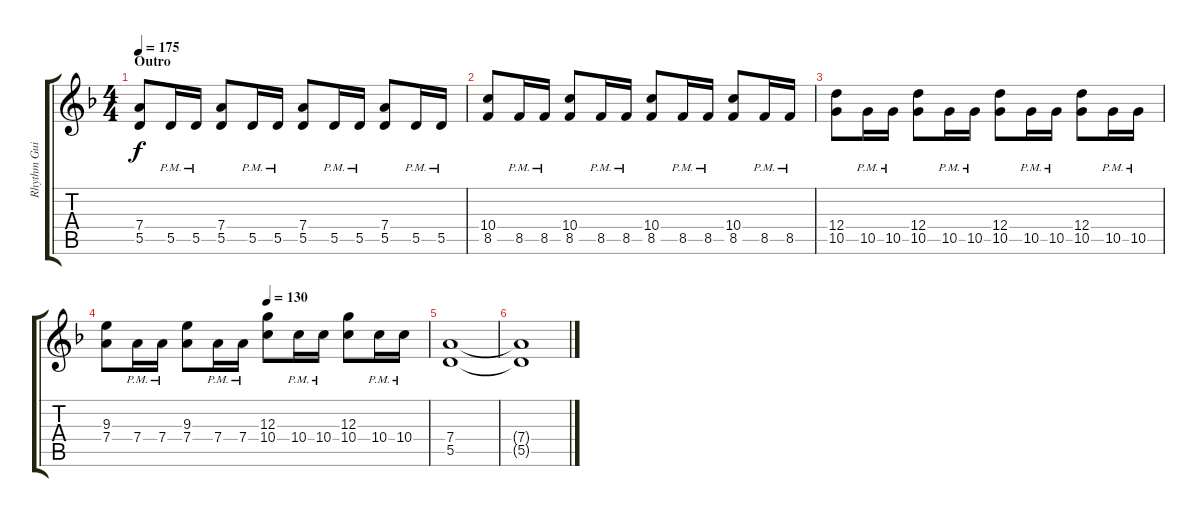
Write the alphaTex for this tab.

\track ("Rhythm Guitar 1: Juha-Pekka Alanen" "Rhythm Gui") {instrument distortionguitar}
\staff {score tabs}
\tuning (E4 B3 G3 D3 A2 E2) {hide}
\ts (4 4)
\section ("" "Outro")
\tempo 175
\clef g2
\ks dminor
(7.4 5.5).8{dy f} 5.5{pm}.16 5.5{pm}.16 (7.4 5.5).8 5.5{pm}.16 5.5{pm}.16 (7.4 5.5).8 5.5{pm}.16 5.5{pm}.16 (7.4 5.5).8 5.5{pm}.16 5.5{pm}.16 |
(10.4 8.5).8 8.5{pm}.16 8.5{pm}.16 (10.4 8.5).8 8.5{pm}.16 8.5{pm}.16 (10.4 8.5).8 8.5{pm}.16 8.5{pm}.16 (10.4 8.5).8 8.5{pm}.16 8.5{pm}.16 |
(12.4 10.5).8 10.5{pm}.16 10.5{pm}.16 (12.4 10.5).8 10.5{pm}.16 10.5{pm}.16 (12.4 10.5).8 10.5{pm}.16 10.5{pm}.16 (12.4 10.5).8 10.5{pm}.16 10.5{pm}.16 |
\tempo (130 0.5)
(9.3 7.4).8 7.4{pm}.16 7.4{pm}.16 (9.3 7.4).8 7.4{pm}.16 7.4{pm}.16 (12.3 10.4).8 10.4{pm}.16 10.4{pm}.16 (12.3 10.4).8 10.4{pm}.16 10.4{pm}.16 |
(7.4 5.5).1 |
(7.4{t} 5.5{t}).1
